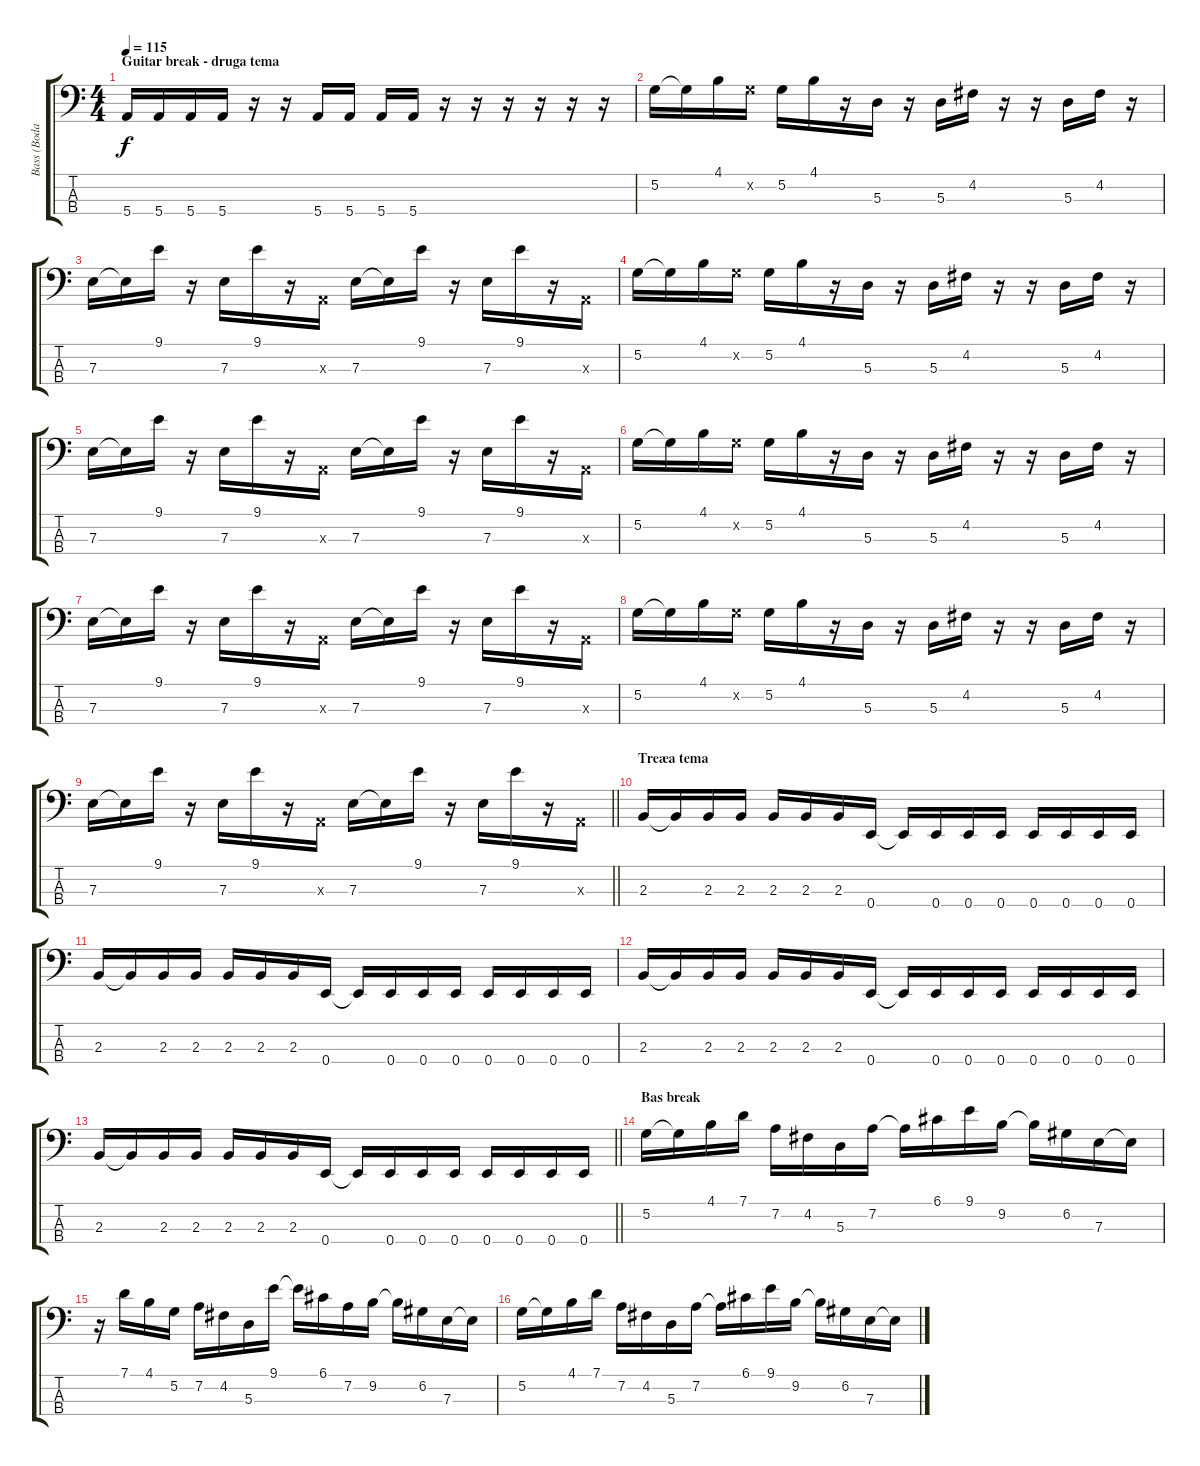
\track ("Bass (Bodan Arsovski)" "Bass (Boda") {instrument electricbassfinger}
\staff {score tabs}
\tuning (G2 D2 A1 E1) {hide}
\ts (4 4)
\section ("" "Guitar break - druga tema")
\tempo 115
\clef f4
\ks c
5.4.16{dy f} 5.4.16 5.4.16 5.4.16 r.16 r.16 5.4.16 5.4.16 5.4.16 5.4.16 r.16 r.16 r.16 r.16 r.16 r.16 |
5.2.16 5.2{t}.16 4.1.16 5.2{x}.16 5.2.16 4.1.16 r.16 5.3.16 r.16 5.3.16 4.2.16 r.16 r.16 5.3.16 4.2.16 r.16 |
7.3.16 7.3{t}.16 9.1.16 r.16 7.3.16 9.1.16 r.16 0.3{x}.16 7.3.16 7.3{t}.16 9.1.16 r.16 7.3.16 9.1.16 r.16 0.3{x}.16 |
5.2.16 5.2{t}.16 4.1.16 5.2{x}.16 5.2.16 4.1.16 r.16 5.3.16 r.16 5.3.16 4.2.16 r.16 r.16 5.3.16 4.2.16 r.16 |
7.3.16 7.3{t}.16 9.1.16 r.16 7.3.16 9.1.16 r.16 0.3{x}.16 7.3.16 7.3{t}.16 9.1.16 r.16 7.3.16 9.1.16 r.16 0.3{x}.16 |
5.2.16 5.2{t}.16 4.1.16 5.2{x}.16 5.2.16 4.1.16 r.16 5.3.16 r.16 5.3.16 4.2.16 r.16 r.16 5.3.16 4.2.16 r.16 |
7.3.16 7.3{t}.16 9.1.16 r.16 7.3.16 9.1.16 r.16 0.3{x}.16 7.3.16 7.3{t}.16 9.1.16 r.16 7.3.16 9.1.16 r.16 0.3{x}.16 |
5.2.16 5.2{t}.16 4.1.16 5.2{x}.16 5.2.16 4.1.16 r.16 5.3.16 r.16 5.3.16 4.2.16 r.16 r.16 5.3.16 4.2.16 r.16 |
\barLineRight lightlight
7.3.16 7.3{t}.16 9.1.16 r.16 7.3.16 9.1.16 r.16 0.3{x}.16 7.3.16 7.3{t}.16 9.1.16 r.16 7.3.16 9.1.16 r.16 0.3{x}.16 |
\section ("" "Treæa tema")
2.3.16 2.3{t}.16 2.3.16 2.3.16 2.3.16 2.3.16 2.3.16 0.4.16 0.4{t}.16 0.4.16 0.4.16 0.4.16 0.4.16 0.4.16 0.4.16 0.4.16 |
2.3.16 2.3{t}.16 2.3.16 2.3.16 2.3.16 2.3.16 2.3.16 0.4.16 0.4{t}.16 0.4.16 0.4.16 0.4.16 0.4.16 0.4.16 0.4.16 0.4.16 |
2.3.16 2.3{t}.16 2.3.16 2.3.16 2.3.16 2.3.16 2.3.16 0.4.16 0.4{t}.16 0.4.16 0.4.16 0.4.16 0.4.16 0.4.16 0.4.16 0.4.16 |
\barLineRight lightlight
2.3.16 2.3{t}.16 2.3.16 2.3.16 2.3.16 2.3.16 2.3.16 0.4.16 0.4{t}.16 0.4.16 0.4.16 0.4.16 0.4.16 0.4.16 0.4.16 0.4.16 |
\section ("" "Bas break")
5.2.16 5.2{t}.16 4.1.16 7.1.16 7.2.16 4.2.16 5.3.16 7.2.16 7.2{t}.16 6.1.16 9.1.16 9.2.16 9.2{t}.16 6.2.16 7.3.16 7.3{t}.16 |
r.16 7.1.16 4.1.16 5.2.16 7.2.16 4.2.16 5.3.16 9.1.16 9.1{t}.16 6.1.16 7.2.16 9.2.16 9.2{t}.16 6.2.16 7.3.16 7.3{t}.16 |
5.2.16 5.2{t}.16 4.1.16 7.1.16 7.2.16 4.2.16 5.3.16 7.2.16 7.2{t}.16 6.1.16 9.1.16 9.2.16 9.2{t}.16 6.2.16 7.3.16 7.3{t}.16
